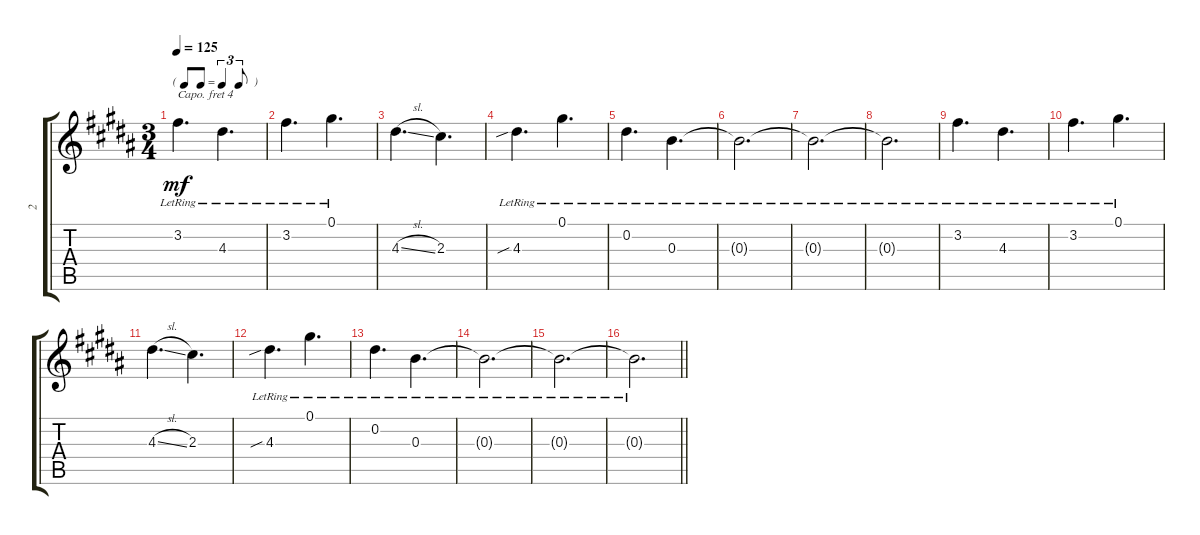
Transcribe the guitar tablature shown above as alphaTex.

\track ("2" "2") {instrument acousticguitarsteel}
\staff {score tabs}
\capo 4
\tuning (E4 B3 G3 D3 A2 E2) {hide}
\ts (3 4)
\tf triplet8th
\tempo 125
\clef g2
\ks g#minor
3.2{lr}.4{d dy mf} 4.3{lr}.4{d} |
3.2{lr}.4{d} 0.1{lr}.4{d} |
4.3{sl}.4{d} 2.3.4{d} |
4.3{sib lr}.4{d} 0.1{lr}.4{d} |
0.2{lr}.4{d} 0.3{lr}.4{d} |
0.3{lr t}.2{d} |
0.3{lr t}.2{d} |
0.3{lr t}.2{d} |
3.2{lr}.4{d} 4.3{lr}.4{d} |
3.2{lr}.4{d} 0.1{lr}.4{d} |
4.3{sl}.4{d} 2.3.4{d} |
4.3{sib lr}.4{d} 0.1{lr}.4{d} |
0.2{lr}.4{d} 0.3{lr}.4{d} |
0.3{lr t}.2{d} |
0.3{lr t}.2{d} |
\barLineRight lightlight
0.3{lr t}.2{d}
